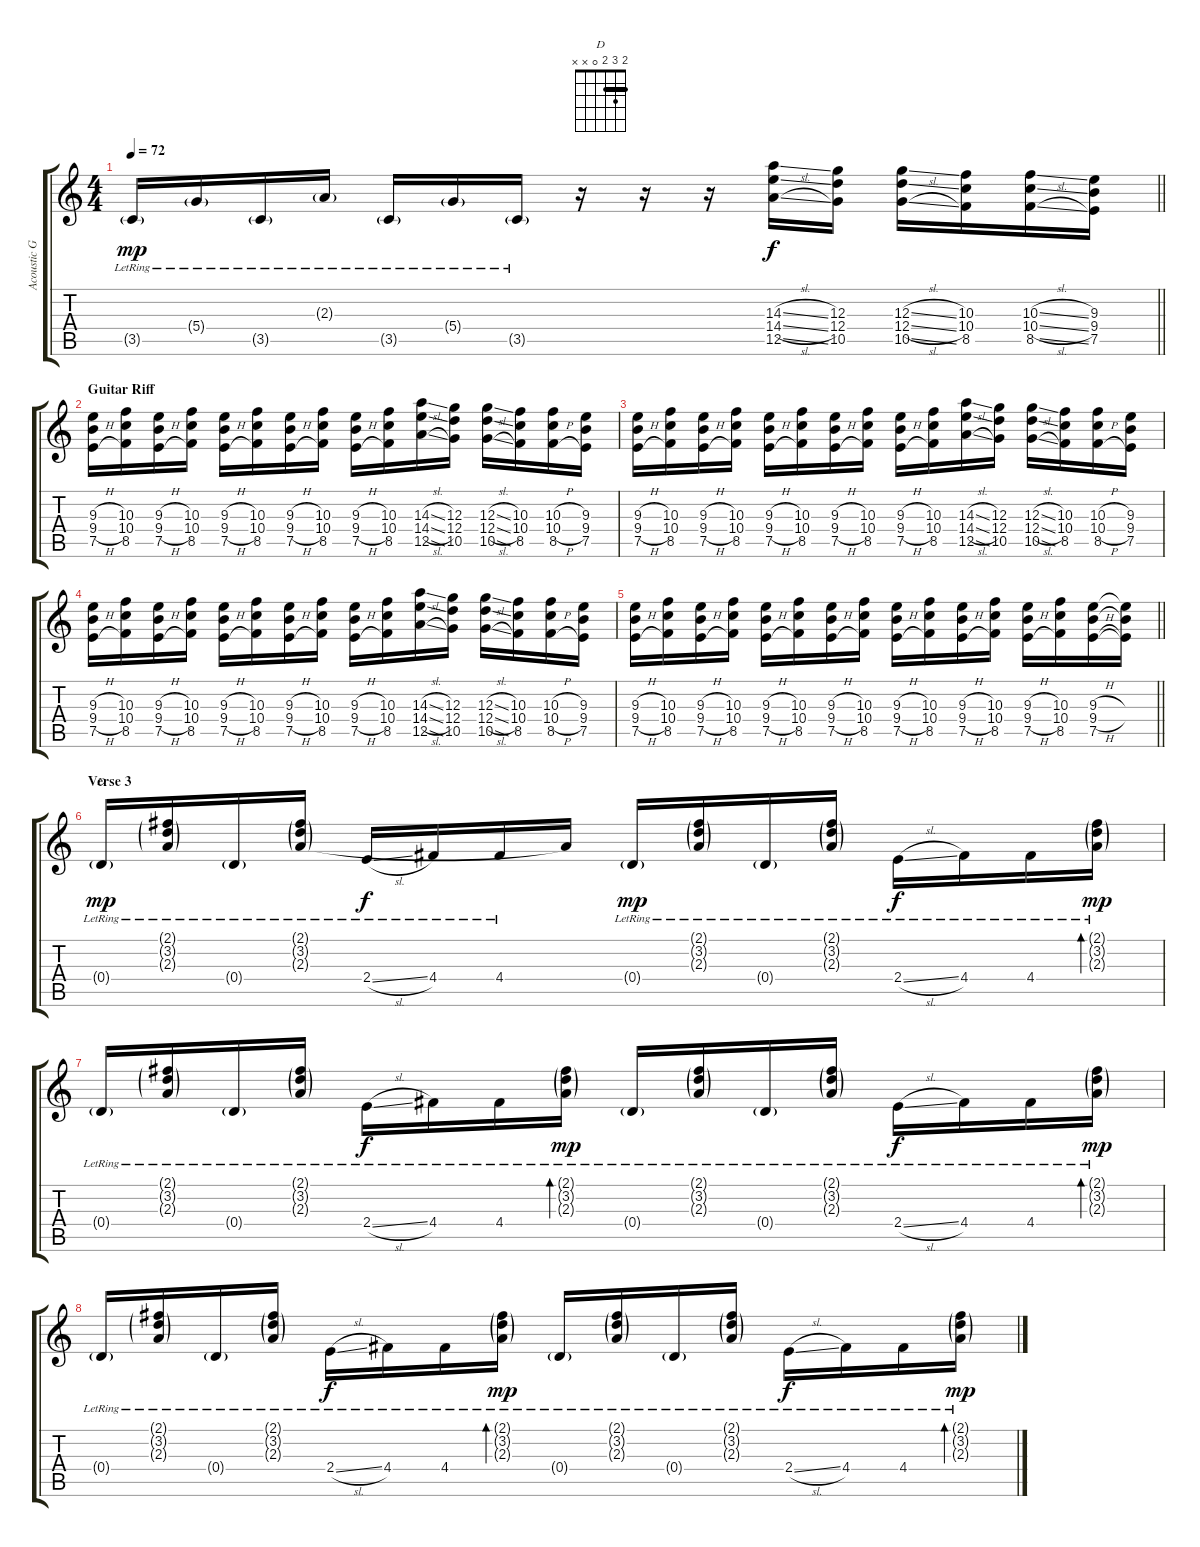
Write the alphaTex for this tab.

\track ("Acoustic Guitar 1" "Acoustic G") {instrument acousticguitarsteel}
\staff {score tabs}
\tuning (E4 B3 G3 D3 A2 E2) {hide}
\chord ("D" 2 3 2 0 x x) {barre 2}
\ts (4 4)
\tempo 72
\clef g2
\barLineRight lightlight
\ks c
3.5{g lr}.16{dy mp} 5.4{g lr}.16 3.5{g lr}.16 2.3{g lr}.16 3.5{g lr}.16 5.4{g lr}.16 3.5{g lr}.16 r.16 r.16 r.16 (14.3{sl} 14.4{sl} 12.5{sl}).16{dy f} (12.3 12.4 10.5).16 (12.3{sl} 12.4{sl} 10.5{sl}).16 (10.3 10.4 8.5).16 (10.3{sl} 10.4{sl} 8.5{sl}).16 (9.3 9.4 7.5).16 |
\section ("" "Guitar Riff")
(9.3{h} 9.4{h} 7.5{h}).16 (10.3 10.4 8.5).16 (9.3{h} 9.4{h} 7.5{h}).16 (10.3 10.4 8.5).16 (9.3{h} 9.4{h} 7.5{h}).16 (10.3 10.4 8.5).16 (9.3{h} 9.4{h} 7.5{h}).16 (10.3 10.4 8.5).16 (9.3{h} 9.4{h} 7.5{h}).16 (10.3 10.4 8.5).16 (14.3{sl} 14.4{sl} 12.5{sl}).16 (12.3 12.4 10.5).16 (12.3{sl} 12.4{sl} 10.5{sl}).16 (10.3 10.4 8.5).16 (10.3{h} 10.4{h} 8.5{h}).16 (9.3 9.4 7.5).16 |
(9.3{h} 9.4{h} 7.5{h}).16 (10.3 10.4 8.5).16 (9.3{h} 9.4{h} 7.5{h}).16 (10.3 10.4 8.5).16 (9.3{h} 9.4{h} 7.5{h}).16 (10.3 10.4 8.5).16 (9.3{h} 9.4{h} 7.5{h}).16 (10.3 10.4 8.5).16 (9.3{h} 9.4{h} 7.5{h}).16 (10.3 10.4 8.5).16 (14.3{sl} 14.4{sl} 12.5{sl}).16 (12.3 12.4 10.5).16 (12.3{sl} 12.4{sl} 10.5{sl}).16 (10.3 10.4 8.5).16 (10.3{h} 10.4{h} 8.5{h}).16 (9.3 9.4 7.5).16 |
(9.3{h} 9.4{h} 7.5{h}).16 (10.3 10.4 8.5).16 (9.3{h} 9.4{h} 7.5{h}).16 (10.3 10.4 8.5).16 (9.3{h} 9.4{h} 7.5{h}).16 (10.3 10.4 8.5).16 (9.3{h} 9.4{h} 7.5{h}).16 (10.3 10.4 8.5).16 (9.3{h} 9.4{h} 7.5{h}).16 (10.3 10.4 8.5).16 (14.3{sl} 14.4{sl} 12.5{sl}).16 (12.3 12.4 10.5).16 (12.3{sl} 12.4{sl} 10.5{sl}).16 (10.3 10.4 8.5).16 (10.3{h} 10.4{h} 8.5{h}).16 (9.3 9.4 7.5).16 |
\barLineRight lightlight
(9.3{h} 9.4{h} 7.5{h}).16 (10.3 10.4 8.5).16 (9.3{h} 9.4{h} 7.5{h}).16 (10.3 10.4 8.5).16 (9.3{h} 9.4{h} 7.5{h}).16 (10.3 10.4 8.5).16 (9.3{h} 9.4{h} 7.5{h}).16 (10.3 10.4 8.5).16 (9.3{h} 9.4{h} 7.5{h}).16 (10.3 10.4 8.5).16 (9.3{h} 9.4{h} 7.5{h}).16 (10.3 10.4 8.5).16 (9.3{h} 9.4{h} 7.5{h}).16 (10.3 10.4 8.5).16 (9.3{h} 9.4{h} 7.5{h}).16 (9.3{t} 9.4{t} 7.5{t}).16 |
\section ("" "Verse 3")
0.4{g lr}.16{ch "D" dy mp} (2.1{g lr} 3.2{g lr} 2.3{g lr}).16 0.4{g lr}.16 (2.1{g lr} 3.2{g lr} 2.3{g lr}).16 2.4{sl lr}.16{dy f} 4.4{lr}.16 4.4{lr}.16 2.3{t}.16 0.4{g lr}.16{dy mp} (2.1{g lr} 3.2{g lr} 2.3{g lr}).16 0.4{g lr}.16 (2.1{g lr} 3.2{g lr} 2.3{g lr}).16 2.4{sl lr}.16{dy f} 4.4{lr}.16 4.4{lr}.16 (2.1{g lr} 3.2{g lr} 2.3{g lr}).16{bd 120 dy mp} |
0.4{g lr}.16 (2.1{g lr} 3.2{g lr} 2.3{g lr}).16 0.4{g lr}.16 (2.1{g lr} 3.2{g lr} 2.3{g lr}).16 2.4{sl lr}.16{dy f} 4.4{lr}.16 4.4{lr}.16 (2.1{g lr} 3.2{g lr} 2.3{g lr}).16{bd 120 dy mp} 0.4{g lr}.16 (2.1{g lr} 3.2{g lr} 2.3{g lr}).16 0.4{g lr}.16 (2.1{g lr} 3.2{g lr} 2.3{g lr}).16 2.4{sl lr}.16{dy f} 4.4{lr}.16 4.4{lr}.16 (2.1{g lr} 3.2{g lr} 2.3{g lr}).16{bd 120 dy mp} |
0.4{g lr}.16 (2.1{g lr} 3.2{g lr} 2.3{g lr}).16 0.4{g lr}.16 (2.1{g lr} 3.2{g lr} 2.3{g lr}).16 2.4{sl lr}.16{dy f} 4.4{lr}.16 4.4{lr}.16 (2.1{g lr} 3.2{g lr} 2.3{g lr}).16{bd 120 dy mp} 0.4{g lr}.16 (2.1{g lr} 3.2{g lr} 2.3{g lr}).16 0.4{g lr}.16 (2.1{g lr} 3.2{g lr} 2.3{g lr}).16 2.4{sl lr}.16{dy f} 4.4{lr}.16 4.4{lr}.16 (2.1{g lr} 3.2{g lr} 2.3{g lr}).16{bd 120 dy mp}
